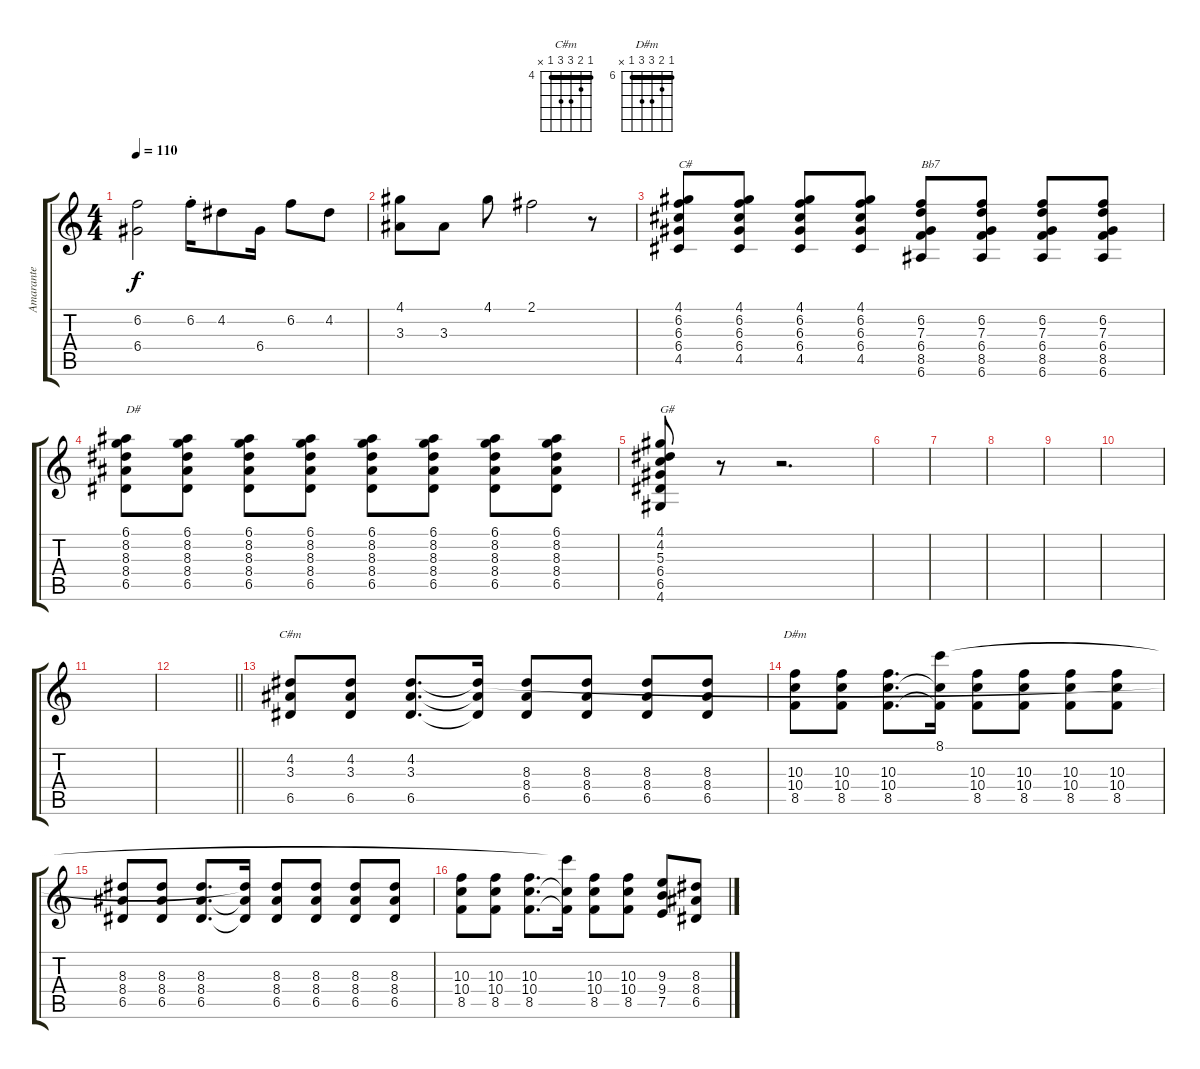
\track ("Amarante" "Amarante") {instrument distortionguitar}
\staff {score tabs}
\tuning (E4 B3 G3 D3 A2 E2) {hide}
\chord ("C#m" 4 5 6 6 4 x) {firstfret 4 barre 4}
\chord ("D#m" 6 7 8 8 6 x) {firstfret 6 barre 6}
\ts (4 4)
\tempo 110
\clef g2
\ks c
(6.2{t} 6.4{t}).2{dy f} 6.2{st}.16 4.2.8 6.4.16 6.2.8 4.2.8 |
(4.1 3.3).8 3.3.8 4.1.8 2.1.2 r.8 |
(4.1 6.2 6.3 6.4 4.5).8{txt "C#"} (4.1 6.2 6.3 6.4 4.5).8 (4.1 6.2 6.3 6.4 4.5).8 (4.1 6.2 6.3 6.4 4.5).8 (6.2 7.3 6.4 8.5 6.6).8{txt "Bb7"} (6.2 7.3 6.4 8.5 6.6).8 (6.2 7.3 6.4 8.5 6.6).8 (6.2 7.3 6.4 8.5 6.6).8 |
(6.1 8.2 8.3 8.4 6.5).8{txt "D#"} (6.1 8.2 8.3 8.4 6.5).8 (6.1 8.2 8.3 8.4 6.5).8 (6.1 8.2 8.3 8.4 6.5).8 (6.1 8.2 8.3 8.4 6.5).8 (6.1 8.2 8.3 8.4 6.5).8 (6.1 8.2 8.3 8.4 6.5).8 (6.1 8.2 8.3 8.4 6.5).8 |
(4.1 4.2 5.3 6.4 6.5 4.6).8{txt "G#"} r.8 r.2{d} |
|
|
|
|
|
|
\barLineRight lightlight
|
(4.2 3.3 6.5).8{ch "C#m" volume 9} (4.2 3.3 6.5).8 (4.2 3.3 6.5).8{d} (4.2{t} 3.3{t} 6.5{t}).16 (8.3 8.4 6.5).8 (8.3 8.4 6.5).8 (8.3 8.4 6.5).8 (8.3 8.4 6.5).8 |
(10.3 10.4 8.5).8{ch "D#m"} (10.3 10.4 8.5).8 (10.3 10.4 8.5).8{d} (8.1 10.4{t} 8.5{t}).16 (10.3 10.4 8.5).8 (10.3 10.4 8.5).8 (10.3 10.4 8.5).8 (10.3 10.4 8.5).8 |
(8.3 8.4 6.5).8{volume 9} (8.3 8.4 6.5).8 (8.3 8.4 6.5).8{d} (4.2{t} 8.4{t} 6.5{t}).16 (8.3 8.4 6.5).8 (8.3 8.4 6.5).8 (8.3 8.4 6.5).8 (8.3 8.4 6.5).8 |
(10.3 10.4 8.5).8 (10.3 10.4 8.5).8 (10.3 10.4 8.5).8{d} (8.1{t} 10.4{t} 8.5{t}).16 (10.3 10.4 8.5).8 (10.3 10.4 8.5).8 (9.3 9.4 7.5).8 (8.3 8.4 6.5).8
